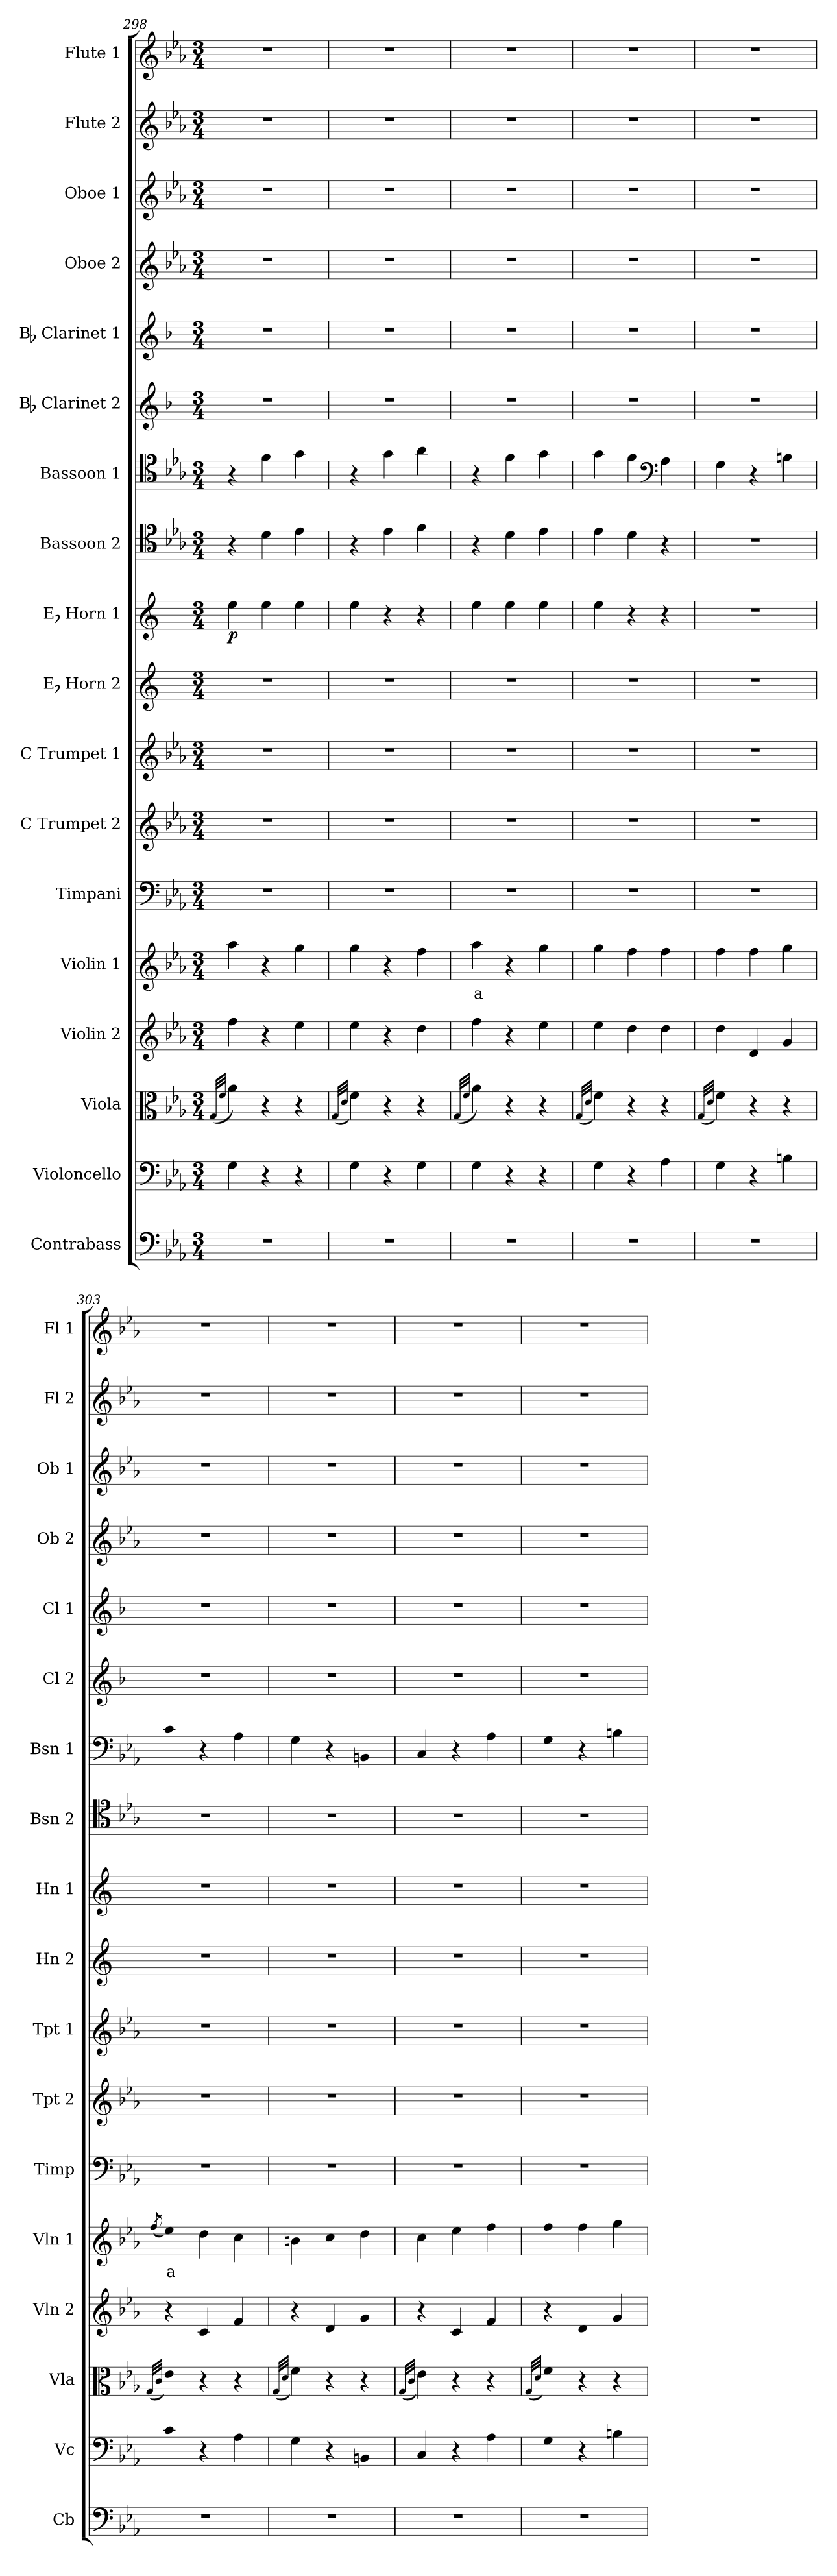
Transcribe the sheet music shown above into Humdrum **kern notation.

**kern	**kern	**kern	**kern	**kern	**text	**kern	**kern	**kern	**kern	**kern	**dynam	**kern	**kern	**kern	**kern	**kern	**kern	**kern	**kern
*part18	*part17	*part16	*part15	*part14	*part14	*part13	*part12	*part11	*part10	*part9	*part9	*part8	*part7	*part6	*part5	*part4	*part3	*part2	*part1
*staff18	*staff17	*staff16	*staff15	*staff14	*staff14	*staff13	*staff12	*staff11	*staff10	*staff9	*staff9	*staff8	*staff7	*staff6	*staff5	*staff4	*staff3	*staff2	*staff1
*I"Contrabass	*I"Violoncello	*I"Viola	*I"Violin 2	*I"Violin 1	*	*I"Timpani	*I"C Trumpet 2	*I"C Trumpet 1	*I"Eb Horn 2	*I"Eb Horn 1	*	*I"Bassoon 2	*I"Bassoon 1	*I"Bb Clarinet 2	*I"Bb Clarinet 1	*I"Oboe 2	*I"Oboe 1	*I"Flute 2	*I"Flute 1
*I'Cb	*I'Vc	*I'Vla	*I'Vln 2	*I'Vln 1	*	*I'Timp	*I'Tpt 2	*I'Tpt 1	*I'Hn 2	*I'Hn 1	*	*I'Bsn 2	*I'Bsn 1	*I'Cl 2	*I'Cl 1	*I'Ob 2	*I'Ob 1	*I'Fl 2	*I'Fl 1
*clefF4	*clefF4	*clefC3	*clefG2	*clefG2	*	*clefF4	*clefG2	*clefG2	*clefG2	*clefG2	*	*clefC4	*clefC4	*clefG2	*clefG2	*clefG2	*clefG2	*clefG2	*clefG2
*ITrd7c12	*	*	*	*	*	*	*	*	*ITrd5c9	*ITrd5c9	*	*	*	*ITrd1c2	*ITrd1c2	*	*	*	*
*k[b-e-a-]	*k[b-e-a-]	*k[b-e-a-]	*k[b-e-a-]	*k[b-e-a-]	*	*k[b-e-a-]	*k[b-e-a-]	*k[b-e-a-]	*k[b-e-a-]	*k[b-e-a-]	*	*k[b-e-a-]	*k[b-e-a-]	*k[b-e-a-]	*k[b-e-a-]	*k[b-e-a-]	*k[b-e-a-]	*k[b-e-a-]	*k[b-e-a-]
*M3/4	*M3/4	*M3/4	*M3/4	*M3/4	*	*M3/4	*M3/4	*M3/4	*M3/4	*M3/4	*	*M3/4	*M3/4	*M3/4	*M3/4	*M3/4	*M3/4	*M3/4	*M3/4
=298	=298	=298	=298	=298	=298	=298	=298	=298	=298	=298	=298	=298	=298	=298	=298	=298	=298	=298	=298
.	.	(32qG/LLL	.	.	.	.	.	.	.	.	.	.	.	.	.	.	.	.	.
.	.	32qf/JJJ	.	.	.	.	.	.	.	.	.	.	.	.	.	.	.	.	.
!	!	!	!	!	!	!	!	!	!	!	!LO:DY:b	!	!	!	!	!	!	!	!
2.r	4G\	4a-\)	4ff\	4aa-\	.	2.r	2.r	2.r	2.r	4g\	p	4r	4r	2.r	2.r	2.r	2.r	2.r	2.r
.	4r	4r	4r	4r	.	.	.	.	.	4g\	.	4d\	4f\	.	.	.	.	.	.
.	4r	4r	4ee-\	4gg\	.	.	.	.	.	4g\	.	4e-\	4g\	.	.	.	.	.	.
=299	=299	=299	=299	=299	=299	=299	=299	=299	=299	=299	=299	=299	=299	=299	=299	=299	=299	=299	=299
.	.	(32qG/LLL	.	.	.	.	.	.	.	.	.	.	.	.	.	.	.	.	.
.	.	32qd/JJJ	.	.	.	.	.	.	.	.	.	.	.	.	.	.	.	.	.
2.r	4G\	4f\)	4ee-\	4gg\	.	2.r	2.r	2.r	2.r	4g\	.	4r	4r	2.r	2.r	2.r	2.r	2.r	2.r
.	4r	4r	4r	4r	.	.	.	.	.	4r	.	4e-\	4g\	.	.	.	.	.	.
.	4G\	4r	4dd\	4ff\	.	.	.	.	.	4r	.	4f\	4a-\	.	.	.	.	.	.
=300	=300	=300	=300	=300	=300	=300	=300	=300	=300	=300	=300	=300	=300	=300	=300	=300	=300	=300	=300
.	.	(32qG/LLL	.	.	.	.	.	.	.	.	.	.	.	.	.	.	.	.	.
.	.	32qf/JJJ	.	.	.	.	.	.	.	.	.	.	.	.	.	.	.	.	.
!	!	!	!	!	!LO:LY:b:color=#FF0000	!	!	!	!	!	!	!	!	!	!	!	!	!	!
2.r	4G\	4a-\)	4ff\	4aa-\	a	2.r	2.r	2.r	2.r	4g\	.	4r	4r	2.r	2.r	2.r	2.r	2.r	2.r
.	4r	4r	4r	4r	.	.	.	.	.	4g\	.	4d\	4f\	.	.	.	.	.	.
.	4r	4r	4ee-\	4gg\	.	.	.	.	.	4g\	.	4e-\	4g\	.	.	.	.	.	.
=301	=301	=301	=301	=301	=301	=301	=301	=301	=301	=301	=301	=301	=301	=301	=301	=301	=301	=301	=301
.	.	(32qG/LLL	.	.	.	.	.	.	.	.	.	.	.	.	.	.	.	.	.
.	.	32qd/JJJ	.	.	.	.	.	.	.	.	.	.	.	.	.	.	.	.	.
2.r	4G\	4f\)	4ee-\	4gg\	.	2.r	2.r	2.r	2.r	4g\	.	4e-\	4g\	2.r	2.r	2.r	2.r	2.r	2.r
.	4r	4r	4dd\	4ff\	.	.	.	.	.	4r	.	4d\	4f\	.	.	.	.	.	.
*	*	*	*	*	*	*	*	*	*	*	*	*	*clefF4	*	*	*	*	*	*
.	4A-\	4r	4dd\	4ff\	.	.	.	.	.	4r	.	4r	4A-\	.	.	.	.	.	.
=302	=302	=302	=302	=302	=302	=302	=302	=302	=302	=302	=302	=302	=302	=302	=302	=302	=302	=302	=302
.	.	(32qG/LLL	.	.	.	.	.	.	.	.	.	.	.	.	.	.	.	.	.
.	.	32qd/JJJ	.	.	.	.	.	.	.	.	.	.	.	.	.	.	.	.	.
2.r	4G\	4f\)	4dd\	4ff\	.	2.r	2.r	2.r	2.r	2.r	.	2.r	4G\	2.r	2.r	2.r	2.r	2.r	2.r
.	4r	4r	4d/	4ff\	.	.	.	.	.	.	.	.	4r	.	.	.	.	.	.
.	4Bn\	4r	4g/	4gg\	.	.	.	.	.	.	.	.	4Bn\	.	.	.	.	.	.
=303	=303	=303	=303	=303	=303	=303	=303	=303	=303	=303	=303	=303	=303	=303	=303	=303	=303	=303	=303
.	.	(32qG/LLL	.	.	.	.	.	.	.	.	.	.	.	.	.	.	.	.	.
.	.	32qc/JJJ	.	(8qff/	.	.	.	.	.	.	.	.	.	.	.	.	.	.	.
!	!	!	!	!	!LO:LY:b:color=#FF0000	!	!	!	!	!	!	!	!	!	!	!	!	!	!
2.r	4c\	4e-\)	4r	4ee-\)	a	2.r	2.r	2.r	2.r	2.r	.	2.r	4c\	2.r	2.r	2.r	2.r	2.r	2.r
.	4r	4r	4c/	4dd\	.	.	.	.	.	.	.	.	4r	.	.	.	.	.	.
.	4A-\	4r	4f/	4cc\	.	.	.	.	.	.	.	.	4A-\	.	.	.	.	.	.
!!LO:PB:g=z
=304	=304	=304	=304	=304	=304	=304	=304	=304	=304	=304	=304	=304	=304	=304	=304	=304	=304	=304	=304
.	.	(32qG/LLL	.	.	.	.	.	.	.	.	.	.	.	.	.	.	.	.	.
.	.	32qd/JJJ	.	.	.	.	.	.	.	.	.	.	.	.	.	.	.	.	.
2.r	4G\	4f\)	4r	4bn\	.	2.r	2.r	2.r	2.r	2.r	.	2.r	4G\	2.r	2.r	2.r	2.r	2.r	2.r
.	4r	4r	4d/	4cc\	.	.	.	.	.	.	.	.	4r	.	.	.	.	.	.
.	4BBn/	4r	4g/	4dd\	.	.	.	.	.	.	.	.	4BBn/	.	.	.	.	.	.
=305	=305	=305	=305	=305	=305	=305	=305	=305	=305	=305	=305	=305	=305	=305	=305	=305	=305	=305	=305
.	.	(32qG/LLL	.	.	.	.	.	.	.	.	.	.	.	.	.	.	.	.	.
.	.	32qc/JJJ	.	.	.	.	.	.	.	.	.	.	.	.	.	.	.	.	.
2.r	4C/	4e-\)	4r	4cc\	.	2.r	2.r	2.r	2.r	2.r	.	2.r	4C/	2.r	2.r	2.r	2.r	2.r	2.r
.	4r	4r	4c/	4ee-\	.	.	.	.	.	.	.	.	4r	.	.	.	.	.	.
.	4A-\	4r	4f/	4ff\	.	.	.	.	.	.	.	.	4A-\	.	.	.	.	.	.
=306	=306	=306	=306	=306	=306	=306	=306	=306	=306	=306	=306	=306	=306	=306	=306	=306	=306	=306	=306
.	.	(32qG/LLL	.	.	.	.	.	.	.	.	.	.	.	.	.	.	.	.	.
.	.	32qd/JJJ	.	.	.	.	.	.	.	.	.	.	.	.	.	.	.	.	.
2.r	4G\	4f\)	4r	4ff\	.	2.r	2.r	2.r	2.r	2.r	.	2.r	4G\	2.r	2.r	2.r	2.r	2.r	2.r
.	4r	4r	4d/	4ff\	.	.	.	.	.	.	.	.	4r	.	.	.	.	.	.
.	4Bn\	4r	4g/	4gg\	.	.	.	.	.	.	.	.	4Bn\	.	.	.	.	.	.
=	=	=	=	=	=	=	=	=	=	=	=	=	=	=	=	=	=	=	=
*-	*-	*-	*-	*-	*-	*-	*-	*-	*-	*-	*-	*-	*-	*-	*-	*-	*-	*-	*-
